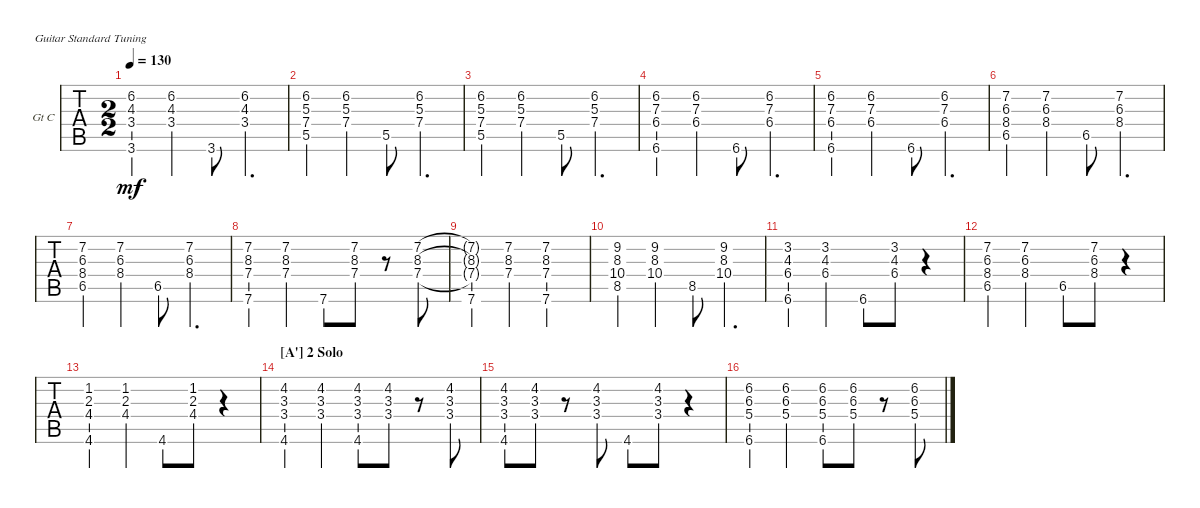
\defaultSystemsLayout 4
\bracketExtendMode nobrackets
\firstSystemTrackNameOrientation horizontal
\otherSystemsTrackNameOrientation horizontal
\chordDiagramsInScore
\track ("Guitar Chords" "Gt C") {instrument acousticguitarnylon}
\staff {tabs}
\tuning (E4 B3 G3 D3 A2 E2)
\ts (2 2)
\tempo 130
\clef g2
\ks db
(6.2 4.3 3.4 3.6).4{dy mf} (6.2 4.3 3.4).4 3.6.8 (6.2 4.3 3.4).4{d} |
(5.3 7.4 6.2 5.5).4 (5.3 7.4 6.2).4 5.5.8 (5.3 7.4 6.2).4{d} |
(5.3 7.4 6.2 5.5).4 (5.3 7.4 6.2).4 5.5.8 (5.3 7.4 6.2).4{d} |
(6.2 7.3 6.4 6.6).4 (6.2 7.3 6.4).4 6.6.8 (6.2 7.3 6.4).4{d} |
(6.2 7.3 6.4 6.6).4 (6.2 7.3 6.4).4 6.6.8 (6.2 7.3 6.4).4{d} |
(7.2 6.3 8.4 6.5).4 (7.2 6.3 8.4).4 6.5.8 (7.2 6.3 8.4).4{d} |
(7.2 6.3 8.4 6.5).4 (7.2 6.3 8.4).4 6.5.8 (7.2 6.3 8.4).4{d} |
(8.3 7.2 7.4 7.6).4 (8.3 7.2 7.4).4 7.6.8 (8.3 7.2 7.4).8 r.8 (7.2 8.3 7.4).8 |
(8.3{t} 7.2{t} 7.4{t} 7.6).4 (8.3 7.2 7.4).4 (8.3 7.2 7.4 7.6).2 |
(9.2 8.3 10.4 8.5).4 (9.2 8.3 10.4).4 8.5.8 (9.2 8.3 10.4).4{d} |
(6.4{st} 3.2{st} 4.3{st} 6.6{st}).4 (6.4 3.2 4.3).4 6.6.8 (6.4 3.2 4.3).8 r.4 |
(7.2{st} 6.3{st} 8.4{st} 6.5).4 (7.2 6.3 8.4).4 6.5.8 (7.2 6.3 8.4).8 r.4 |
(4.4{st} 1.2{st} 2.3{st} 4.6{st}).4 (4.4 1.2 2.3).4 4.6.8 (4.4 1.2 2.3).8 r.4 |
\section ("A'" "2 Solo")
(3.4{st} 3.3{st} 4.2{st} 4.6).4 (3.4{st} 3.3{st} 4.2{st}).4 (3.4 3.3 4.2 4.6).8 (3.4 3.3 4.2).8 r.8 (3.4 3.3 4.2).8 |
(3.4 3.3 4.2 4.6).8 (3.4 3.3 4.2).8 r.8 (3.4 3.3 4.2).8 4.6.8 (3.4 3.3 4.2).8 r.4 |
(6.2{st} 5.4{st} 6.3{st} 6.6).4 (6.2{st} 5.4{st} 6.3{st}).4 (6.2 5.4 6.3 6.6).8 (6.2 5.4 6.3).8 r.8 (6.2 5.4 6.3).8
